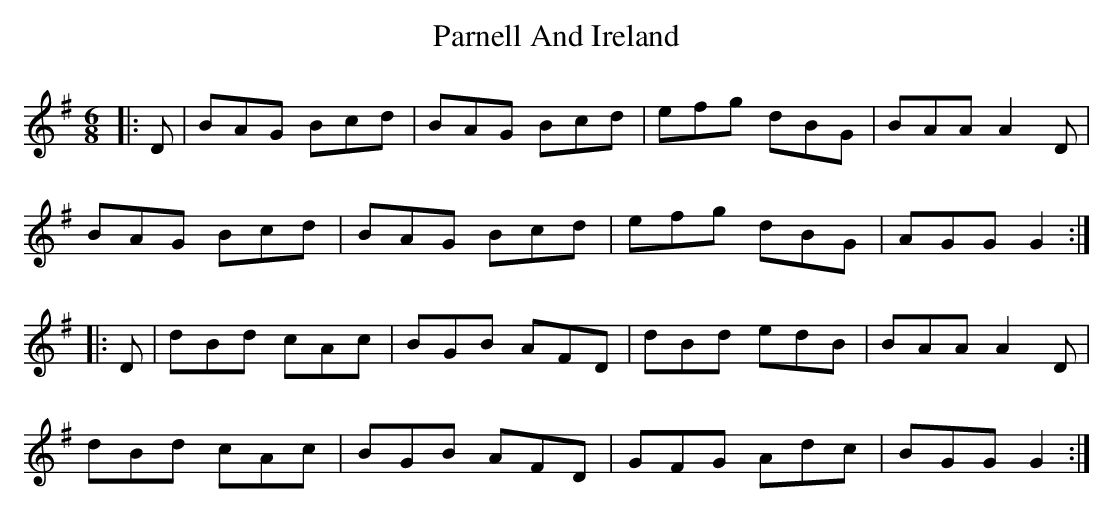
X:1
T: Parnell And Ireland
M: 6/8
L: 1/8
K: Gmaj
|:D|BAG Bcd|BAG Bcd|efg dBG|BAA A2D|
BAG Bcd|BAG Bcd|efg dBG|AGG G2:|
|:D|dBd cAc|BGB AFD|dBd edB|BAA A2D|
dBd cAc|BGB AFD|GFG Adc|BGG G2:|
